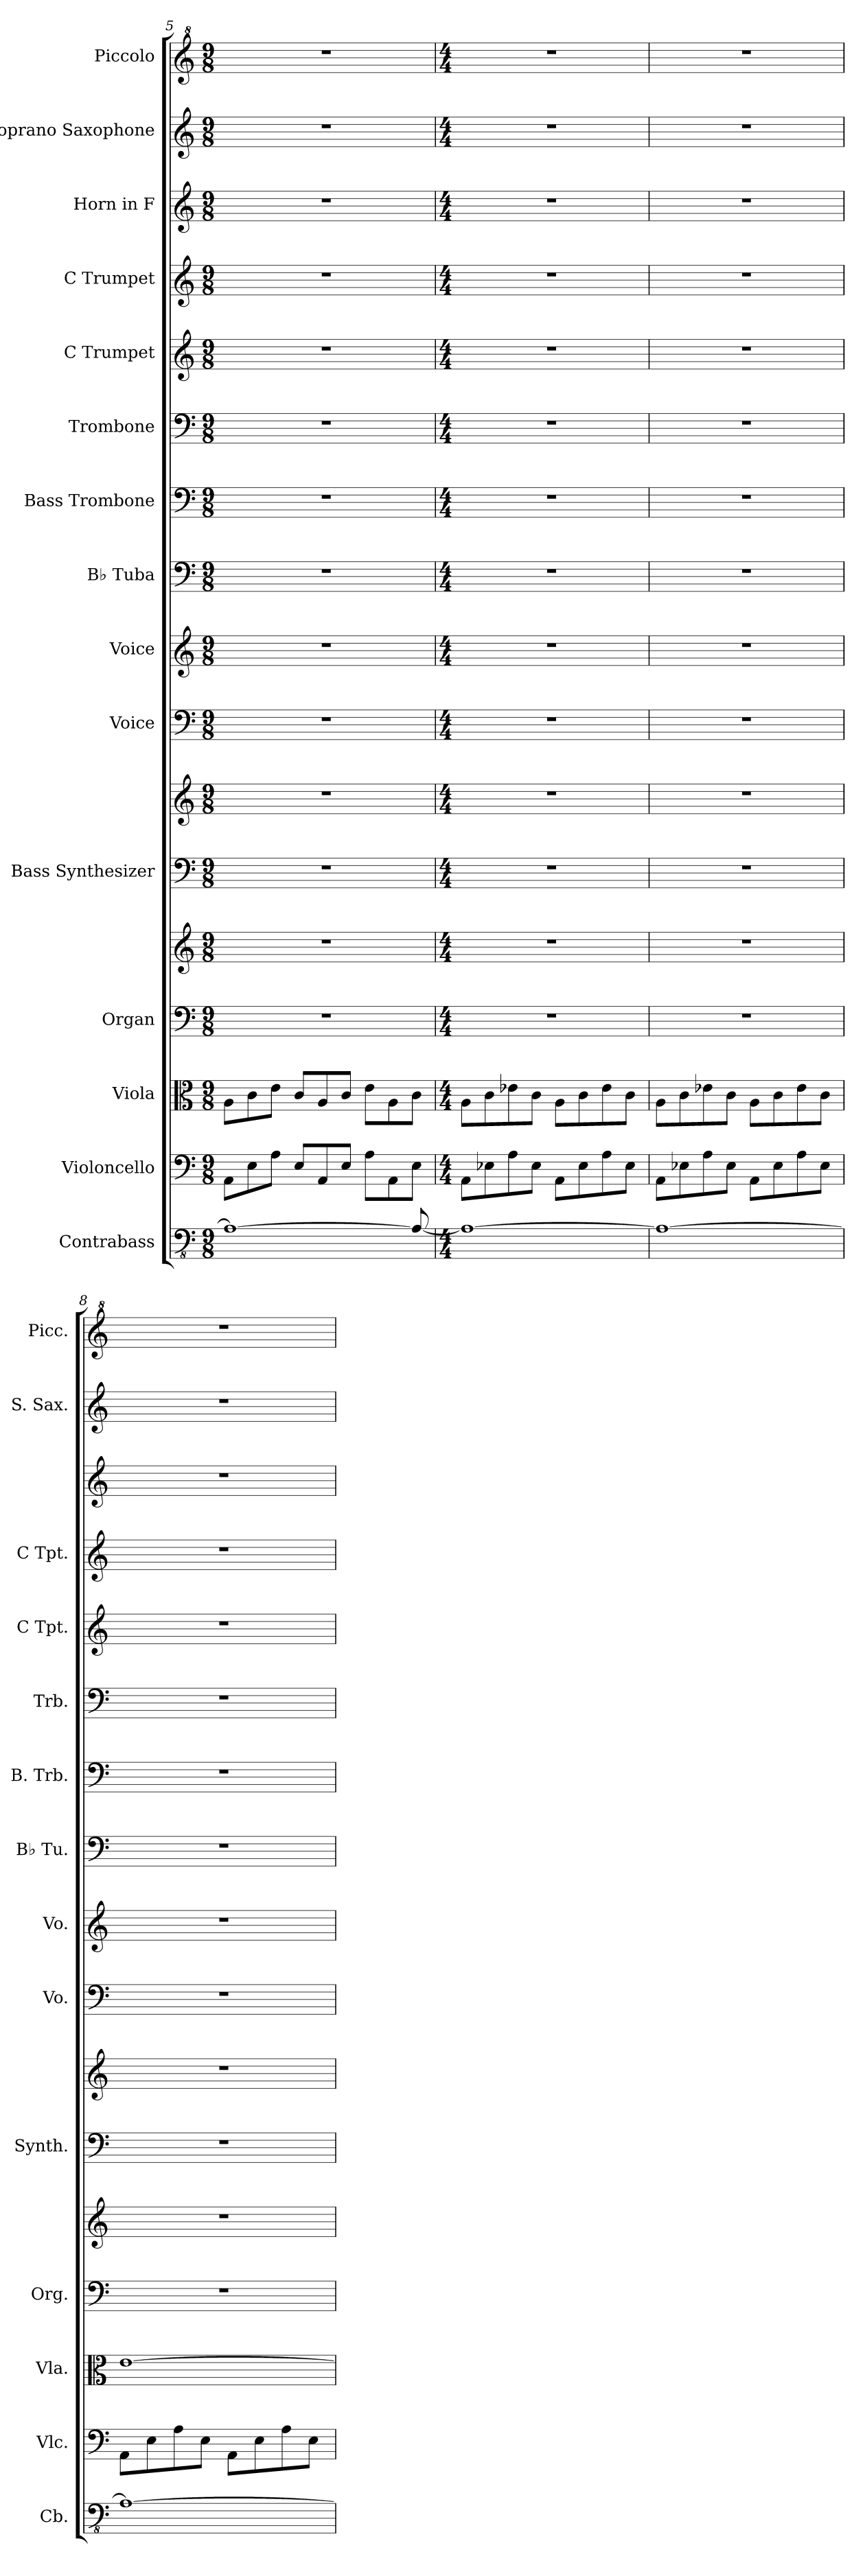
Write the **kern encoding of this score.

**kern	**kern	**kern	**kern	**kern	**kern	**kern	**kern	**kern	**kern	**kern	**kern	**kern	**kern	**kern	**kern	**kern
*part15	*part14	*part13	*part12	*part12	*part11	*part11	*part10	*part9	*part8	*part7	*part6	*part5	*part4	*part3	*part2	*part1
*staff17	*staff16	*staff15	*staff14	*staff13	*staff12	*staff11	*staff10	*staff9	*staff8	*staff7	*staff6	*staff5	*staff4	*staff3	*staff2	*staff1
*I"Contrabass	*I"Violoncello	*I"Viola	*I"Organ	*	*I"Bass Synthesizer	*	*I"Voice	*I"Voice	*I"B♭ Tuba	*I"Bass Trombone	*I"Trombone	*I"C Trumpet	*I"C Trumpet	*I"Horn in F	*I"Soprano Saxophone	*I"Piccolo
*I'Cb.	*I'Vlc.	*I'Vla.	*I'Org.	*	*I'Synth.	*	*I'Vo.	*I'Vo.	*I'B♭ Tu.	*I'B. Trb.	*I'Trb.	*I'C Tpt.	*I'C Tpt.	*	*I'S. Sax.	*I'Picc.
!!LO:PB:g=z
*clefFv4	*clefF4	*clefC3	*clefF4	*clefG2	*clefF4	*clefG2	*clefF4	*clefG2	*clefF4	*clefF4	*clefF4	*clefG2	*clefG2	*clefG2	*clefG2	*clefG^2
*ITrd7c12	*	*	*	*	*	*	*	*	*	*	*	*	*	*ITrd4c7	*ITrd1c2	*ITrd-7c-12
*k[]	*k[]	*k[]	*k[]	*k[]	*k[]	*k[]	*k[]	*k[]	*k[]	*k[]	*k[]	*k[]	*k[]	*k[b-]	*k[b-e-]	*k[]
*M9/8	*M9/8	*M9/8	*M9/8	*M9/8	*M9/8	*M9/8	*M9/8	*M9/8	*M9/8	*M9/8	*M9/8	*M9/8	*M9/8	*M9/8	*M9/8	*M9/8
=5	=5	=5	=5	=5	=5	=5	=5	=5	=5	=5	=5	=5	=5	=5	=5	=5
1AAA_	8AA\L	8A\L	8%9r	8%9r	8%9r	8%9r	8%9r	8%9r	8%9r	8%9r	8%9r	8%9r	8%9r	8%9r	8%9r	8%9r
.	8E\	8c\	.	.	.	.	.	.	.	.	.	.	.	.	.	.
.	8A\J	8e\J	.	.	.	.	.	.	.	.	.	.	.	.	.	.
.	8E/L	8c/L	.	.	.	.	.	.	.	.	.	.	.	.	.	.
.	8AA/	8A/	.	.	.	.	.	.	.	.	.	.	.	.	.	.
.	8E/J	8c/J	.	.	.	.	.	.	.	.	.	.	.	.	.	.
.	8A\L	8e\L	.	.	.	.	.	.	.	.	.	.	.	.	.	.
.	8AA\	8A\	.	.	.	.	.	.	.	.	.	.	.	.	.	.
8AAA/_	8E\J	8c\J	.	.	.	.	.	.	.	.	.	.	.	.	.	.
=6	=6	=6	=6	=6	=6	=6	=6	=6	=6	=6	=6	=6	=6	=6	=6	=6
*M4/4	*M4/4	*M4/4	*M4/4	*M4/4	*M4/4	*M4/4	*M4/4	*M4/4	*M4/4	*M4/4	*M4/4	*M4/4	*M4/4	*M4/4	*M4/4	*M4/4
1AAA_	8AA\L	8A\L	1r	1r	1r	1r	1r	1r	1r	1r	1r	1r	1r	1r	1r	1r
.	8E-X\	8c\	.	.	.	.	.	.	.	.	.	.	.	.	.	.
.	8A\	8e-X\	.	.	.	.	.	.	.	.	.	.	.	.	.	.
.	8E-\J	8c\J	.	.	.	.	.	.	.	.	.	.	.	.	.	.
.	8AA\L	8A\L	.	.	.	.	.	.	.	.	.	.	.	.	.	.
.	8E-\	8c\	.	.	.	.	.	.	.	.	.	.	.	.	.	.
.	8A\	8e-\	.	.	.	.	.	.	.	.	.	.	.	.	.	.
.	8E-\J	8c\J	.	.	.	.	.	.	.	.	.	.	.	.	.	.
=7	=7	=7	=7	=7	=7	=7	=7	=7	=7	=7	=7	=7	=7	=7	=7	=7
1AAA_	8AA\L	8A\L	1r	1r	1r	1r	1r	1r	1r	1r	1r	1r	1r	1r	1r	1r
.	8E-X\	8c\	.	.	.	.	.	.	.	.	.	.	.	.	.	.
.	8A\	8e-X\	.	.	.	.	.	.	.	.	.	.	.	.	.	.
.	8E-\J	8c\J	.	.	.	.	.	.	.	.	.	.	.	.	.	.
.	8AA\L	8A\L	.	.	.	.	.	.	.	.	.	.	.	.	.	.
.	8E-\	8c\	.	.	.	.	.	.	.	.	.	.	.	.	.	.
.	8A\	8e-\	.	.	.	.	.	.	.	.	.	.	.	.	.	.
.	8E-\J	8c\J	.	.	.	.	.	.	.	.	.	.	.	.	.	.
=8	=8	=8	=8	=8	=8	=8	=8	=8	=8	=8	=8	=8	=8	=8	=8	=8
1AAA_	8AA\L	[1e	1r	1r	1r	1r	1r	1r	1r	1r	1r	1r	1r	1r	1r	1r
.	8E\	.	.	.	.	.	.	.	.	.	.	.	.	.	.	.
.	8A\	.	.	.	.	.	.	.	.	.	.	.	.	.	.	.
.	8E\J	.	.	.	.	.	.	.	.	.	.	.	.	.	.	.
.	8AA\L	.	.	.	.	.	.	.	.	.	.	.	.	.	.	.
.	8E\	.	.	.	.	.	.	.	.	.	.	.	.	.	.	.
.	8A\	.	.	.	.	.	.	.	.	.	.	.	.	.	.	.
.	8E\J	.	.	.	.	.	.	.	.	.	.	.	.	.	.	.
=	=	=	=	=	=	=	=	=	=	=	=	=	=	=	=	=
*-	*-	*-	*-	*-	*-	*-	*-	*-	*-	*-	*-	*-	*-	*-	*-	*-
